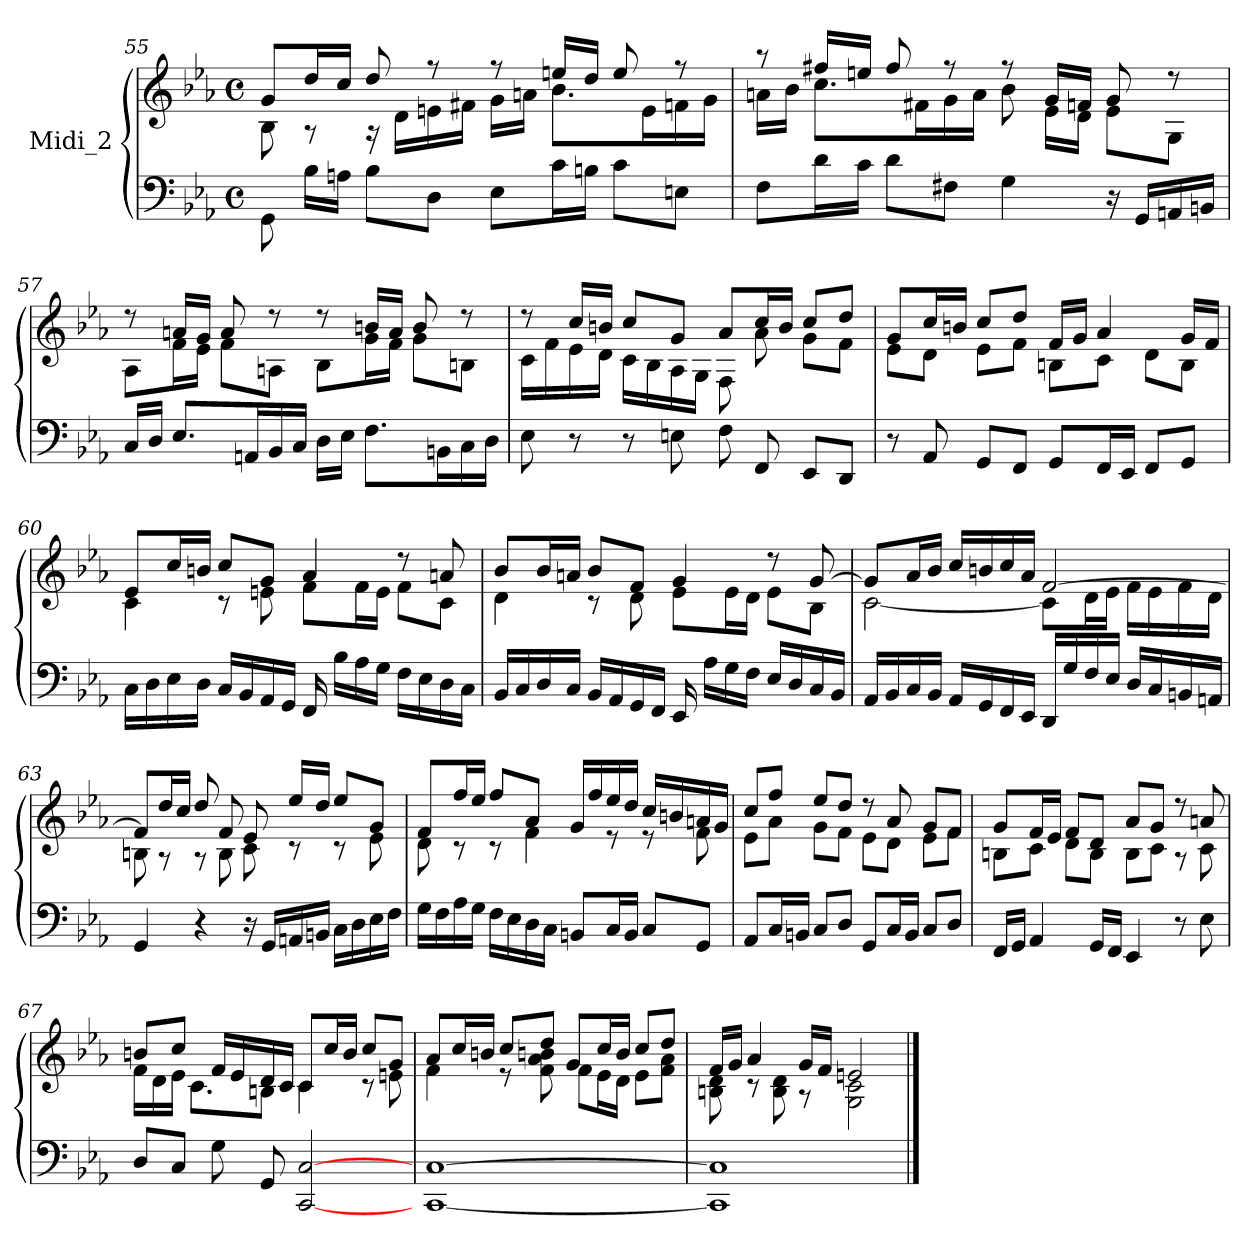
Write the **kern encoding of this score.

**kern	**kern
*part1	*part1
*staff2	*staff1
*I"Midi_2	*
*clefF4	*clefG2
*k[b-e-a-]	*k[b-e-a-]
*E-:	*E-:
*M4/4	*M4/4
*met(c)	*met(c)
=55	=55
*	*^
8GG\	8gL	8B-\
16B-\LL	16dd/L	8r
16An\JJ	16cc/JJ	.
8B-L	8dd/	16r
.	.	16d\LL
8D\J	8r	16en\
.	.	16f#X\JJ
8E-L	8r	16g\LL
.	.	16an\JJ
16c\L	16een/LL	8.b-\L
16Bn\JJ	16dd/JJ	.
8c\L	8ee/	.
.	.	16e\L
8En\J	8r	16fn\
.	.	16g\JJ
!!LO:LB:g=z	!!
=56	=56	=56
8FL	8r	16an\LL
.	.	16b-\JJ
16dL	16ff#XLL	8.cc\L
16cJJ	16een/JJ	.
8dL	8ff#/	.
.	.	16f#X\L
8F#XJ	8r	16g\
.	.	16a\JJ
4G	8r	8b-\
.	16g/LL	16e-\LL
.	16f/JJ	16d\JJ
16r	8g/	8e-\L
16GGLL	.	.
16AAn	8r	8G\J
16BBnJJ	.	.
=57	=57	=57
16CLL	8r	8A-L
16DJJ	.	.
8.E-L	16an/LL	16f\L
.	16g/JJ	16e-\JJ
.	8a/	8fL
16AAnL	.	.
16BB-	8r	8An\J
16CJJ	.	.
16DLL	8r	8B-L
16E-JJ	.	.
8.FL	16bnLL	16g\L
.	16a/JJ	16f\JJ
.	8b/	8gL
16BBnL	.	.
16C	8r	8Bn\J
16DJJ	.	.
!!LO:LB:g=z	!!
=58	=58	=58
8E-	8r	16cLL
.	.	16f\
8r	16cc/LL	16e-\
.	16bn/JJ	16d\JJ
8r	8cc/L	16cLL
.	.	16B-\
8En	8g/J	16A-\
.	.	16G\JJ
8F	8a-/L	8F\
8FF	16cc/L	8a-\
.	16b/JJ	.
8EE-L	8cc/L	8g\L
8DDJ	8dd/J	8f\J
=59	=59	=59
8r	8g/L	8e-\L
8AA-	16cc/L	8d\J
.	16bn/JJ	.
8GGL	8cc/L	8e-\L
8FFJ	8dd/J	8f\J
8GGL	16fLL	8BnL
.	16g/JJ	.
16FFL	4a-/	8c\J
16EE-JJ	.	.
8FFL	.	8d\L
8GGJ	16gLL	8B\J
.	16f/JJ	.
!!LO:LB:g=z	!!
=60	=60	=60
16CLL	8e-/L	4c\
16D	.	.
16E-	16cc/L	.
16DJJ	16bn/JJ	.
16CLL	8cc/L	8r
16BB-	.	.
16AA-	8g/J	8en\
16GGJJ	.	.
16FF	4a-/	8f\L
16B-LL	.	.
16A-	.	16f\L
16GJJ	.	16e\JJ
16FLL	8r	8fL
16E-	.	.
16D	8an/	8c\J
16CJJ	.	.
=61	=61	=61
16BB-LL	8b-L	4d\
16C	.	.
16D	16b-/L	.
16CJJ	16an/JJ	.
16BB-LL	8b-/L	8r
16AA-	.	.
16GG	8f/J	8d\
16FFJJ	.	.
16EE-	4g/	8e-\L
16A-LL	.	.
16G	.	16e-\L
16FJJ	.	16d\JJ
16E-LL	8r	8e-L
16D	.	.
16C	[8g/	8B-\J
16BB-JJ	.	.
!!LO:LB:g=z	!!
=62	=62	=62
16AA-LL	8g/L]	[2c\
16BB-	.	.
16C	16a-/L	.
16BB-JJ	16b-/JJ	.
16AA-LL	16cc/LL	.
16GG	16bn/	.
16FF	16cc/	.
16EE-JJ	16a-/JJ	.
16DDLL	[2f/	8cL]
16G	.	.
16F	.	16d\L
16E-JJ	.	16e-\JJ
16DLL	.	16fLL
16C	.	16e-\
16BBn	.	16f\
16AAnJJ	.	16d\JJ
=63	=63	=63
4GG	8fL]	8Bn\
.	16dd/L	8r
.	16cc/JJ	.
4r	8dd/	8r
.	8f/	8B\
16r	8e-/	8c\
16GGLL	.	.
16AAn	16ee-/LL	8r
16BBnJJ	16dd/JJ	.
16CLL	8ee-L	8r
16D	.	.
16E-	8g/J	8e-\
16FJJ	.	.
!!LO:LB:g=z	!!
=64	=64	=64
16GLL	8fL	8d\
16F	.	.
16A-	16ff/L	8r
16GJJ	16ee-/JJ	.
16FLL	8ff/L	8r
16E-	.	.
16D	8a-/J	4f\
16CJJ	.	.
8BBnL	16g/LL	.
.	16ff/	.
16CL	16ee-/	8r
16BBJJ	16dd/JJ	.
8CL	16ccLL	8r
.	16bn/	.
8GGJ	16an/	8f\
.	16g/JJ	.
=65	=65	=65
8AA-L	8ccL	8e-L
16CL	8ff/J	8a-\J
16BBnJJ	.	.
8CL	8ee-/L	8g\L
8DJ	8dd/J	8f\J
8GGL	8r	8e-\L
16CL	8a-/	8d\J
16BBJJ	.	.
8CL	8gL	8e-L
8DJ	8f/J	8f\J
!!LO:LB:g=z	!!
=66	=66	=66
16FFLL	8gL	8BnL
16GGJJ	.	.
4AA-	16f/L	8cJ
.	16e-/JJ	.
.	8f/L	8d\L
16GGLL	8d/J	8B\J
16FFJJ	.	.
4EE-	8a-L	8BL
.	8g/J	8c\J
8r	8r	8r
8E-	8an/	8c\
=67	=67	=67
8DL	8bnL	16f\LL
.	.	16d\
8CJ	8cc/J	16e-\JJ
.	.	8.c\L
8G	16fLL	.
.	16e-/	.
8GG	16d/	8Bn\J
.	16c/JJ	.
[2CC [2C	8c/L	4c\
.	16cc/L	.
.	16b/JJ	.
.	8cc/L	8r
.	8g/J	8en\
!!LO:LB:g=z	!!
=68	=68	=68
[1CC [1C	8a-L	4f\
.	16ccL	.
.	16bnJJ	.
.	8cc/L	8r
.	8dd/J	8f\ 8a-\ 8bn\
.	8gL	8f\L
.	16ccL	16e-\L
.	16bJJ	16d\JJ
.	8cc/L	8e-\L
.	8dd/J	8f\ 8a-\J
=69	=69	=69
1CC] 1C]	16f/LL	8Bn\ 8d\
.	16g/JJ	.
.	4a-/	8r
.	.	8B\ 8d\
.	16gLL	8r
.	16fJJ	.
.	2en/	2G\ 2c\
*	*v	*v
==	==
*-	*-
